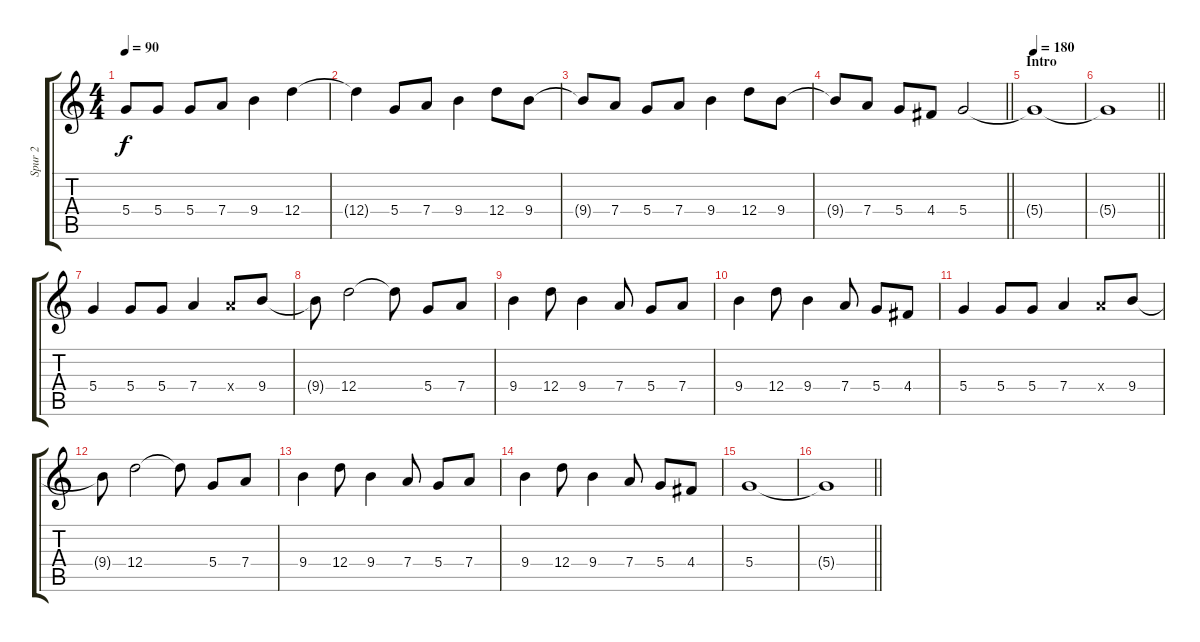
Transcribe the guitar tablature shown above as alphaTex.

\track ("Spur 2" "Spur 2") {instrument distortionguitar}
\staff {score tabs}
\tuning (E4 B3 G3 D3 A2 E2) {hide}
\ts (4 4)
\tempo 90
\clef g2
\ks c
5.4.8{dy f instrument distortionguitar} 5.4.8 5.4.8 7.4.8 9.4.4 12.4.4 |
12.4{t}.4 5.4.8 7.4.8 9.4.4 12.4.8 9.4.8 |
9.4{t}.8 7.4.8 5.4.8 7.4.8 9.4.4 12.4.8 9.4.8 |
\barLineRight lightlight
9.4{t}.8 7.4.8 5.4.8 4.4.8 5.4.2 |
\section ("" "Intro")
\tempo 180
5.4{t}.1 |
\barLineRight lightlight
5.4{t}.1 |
5.4.4 5.4.8 5.4.8 7.4.4 7.4{x}.8 9.4.8 |
9.4{t}.8 12.4.2 12.4{t}.8 5.4.8 7.4.8 |
9.4.4 12.4.8 9.4.4 7.4.8 5.4.8 7.4.8 |
9.4.4 12.4.8 9.4.4 7.4.8 5.4.8 4.4.8 |
5.4.4 5.4.8 5.4.8 7.4.4 7.4{x}.8 9.4.8 |
9.4{t}.8 12.4.2 12.4{t}.8 5.4.8 7.4.8 |
9.4.4 12.4.8 9.4.4 7.4.8 5.4.8 7.4.8 |
9.4.4 12.4.8 9.4.4 7.4.8 5.4.8 4.4.8 |
5.4.1 |
\barLineRight lightlight
5.4{t}.1
